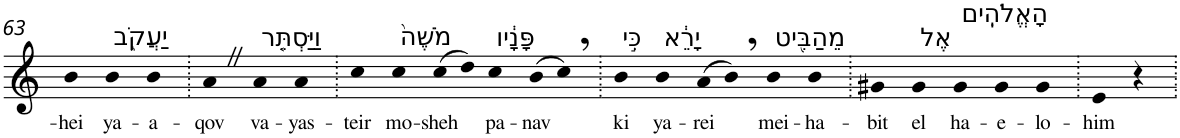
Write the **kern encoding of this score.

**kern	**text
*part1	*part1
*staff1	*staff1
*I"Piano	*
*I'Pno	*
!!LO:PB:g=z
*clefG2	*
*k[]	*
=63	=63
!	!LO:LY:b
4b	-hei
!LO:TX:a:t=יַעֲקֹ֑ב	!
!	!LO:LY:b
4b	ya-
!	!LO:LY:b
4b	-a-
=64.	=64.
!	!LO:LY:b
4aZ	-qov
!LO:TX:a:t=וַיַּסְתֵּ֤ר	!
!	!LO:LY:b
4a	va-
!	!LO:LY:b
4a	-yas-
=65.	=65.
!	!LO:LY:b
4cc	-teir
!LO:TX:a:t=מֹשֶׁה֙	!
!	!LO:LY:b
4cc	mo-
!	!LO:LY:b
(>8cc	-sheh
8dd)	.
!LO:TX:a:t=פָּנָ֔יו	!
!	!LO:LY:b
4cc	pa-
!	!LO:LY:b
(>8b	-nav
8cc,)	.
=66.	=66.
!LO:TX:a:t=כִּ֣י	!
!	!LO:LY:b
4b	ki
!LO:TX:a:t=יָרֵ֔א	!
!	!LO:LY:b
4b	ya-
!	!LO:LY:b
(>8a	-rei
8b,)	.
!LO:TX:a:t=מֵהַבִּ֖יט	!
!	!LO:LY:b
4b	mei-
!	!LO:LY:b
4b	-ha-
=67.	=67.
!	!LO:LY:b
4g#X	-bit
!LO:TX:a:t=אֶל	!
!	!LO:LY:b
4g#	el
!LO:TX:a:t=הָאֱלֹהִֽים	!
!	!LO:LY:b
4g#	ha-
!	!LO:LY:b
4g#	-e-
!	!LO:LY:b
4g#	-lo-
=68.	=68.
!	!LO:LY:b
4e	-him
4r	.
=.	=.
*-	*-
